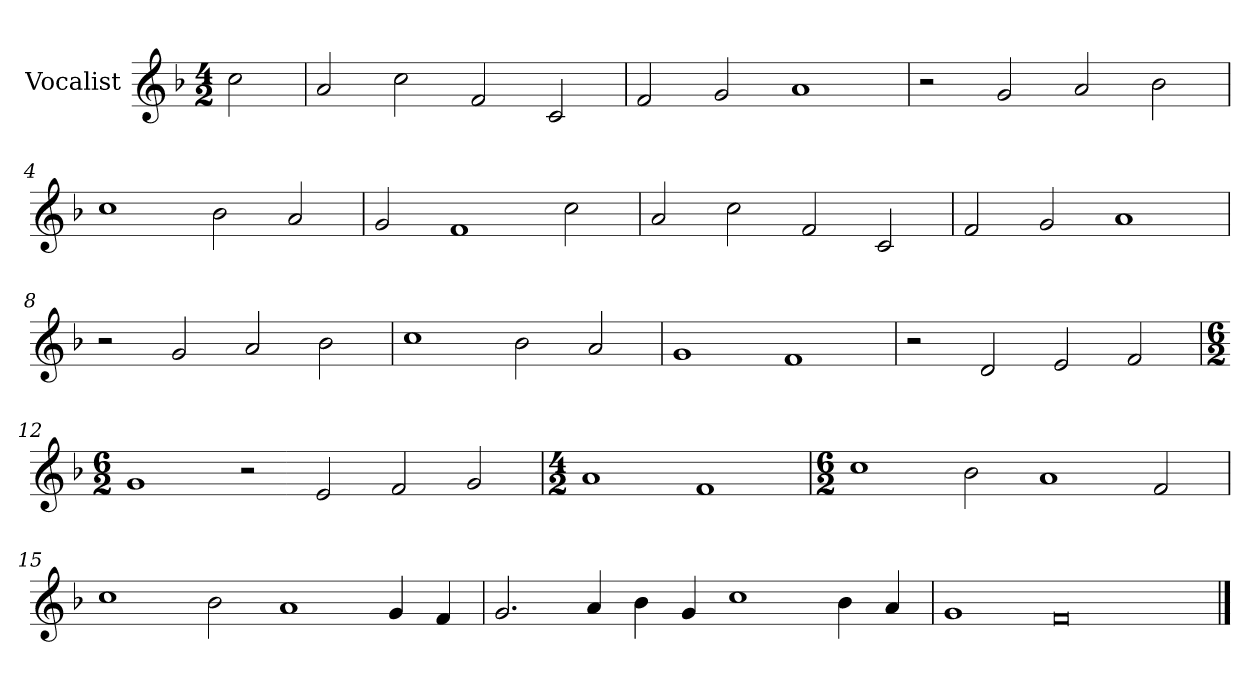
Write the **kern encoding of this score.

**kern
*part1
*staff1
*I"Vocalist
*k[b-]
*F:
*M4/2
=
2cc
=1
2a
2cc
2f
2c
=2
2f
2g
1a
=3
2r
2g
2a
2b-
=4
1cc
2b-
2a
=5
2g
1f
2cc
=6
2a
2cc
2f
2c
=7
2f
2g
1a
=8
2r
2g
2a
2b-
=9
1cc
2b-
2a
=10
1g
1f
=11
2r
2d
2e
2f
=12
*M6/2
1g
2r
2e
2f
2g
=13
*M4/2
1a
1f
=14
*M6/2
1cc
2b-
1a
2f
=15
1cc
2b-
1a
4g
4f
=16
2.g
4a
4b-
4g
1cc
4b-
4a
=17
1g
0f
==
*-
